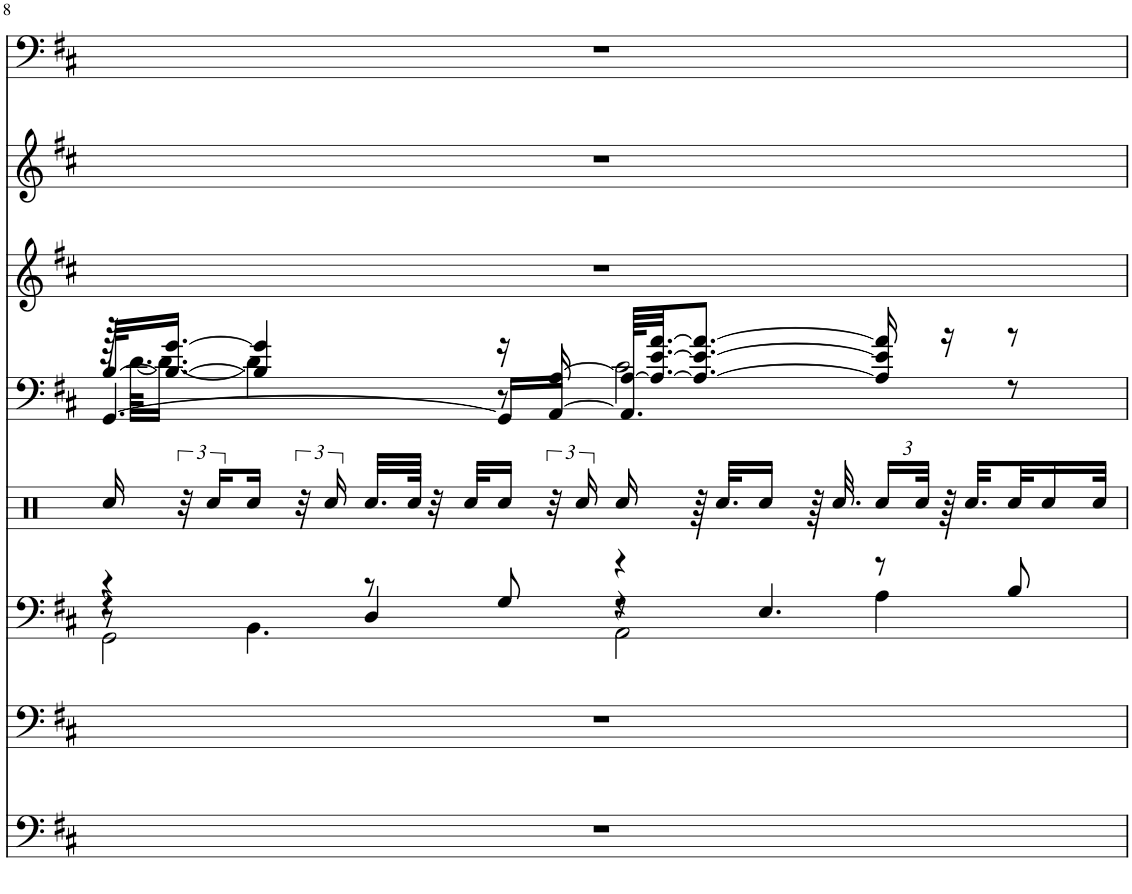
**kern	**kern	**kern	**kern	**kern	**kern	**kern	**kern
*part8	*part7	*part6	*part5	*part4	*part3	*part2	*part1
*staff8	*staff7	*staff6	*staff5	*staff4	*staff3	*staff2	*staff1
*I"Overdrive Gtr	*I"DistortionGtr	*I"Clean Guitar	*I"Percussion	*I"Steel Gtr.	*I"Jazz Guitar	*I"Calliope	*I"Fingered Bass
!!LO:PB:g=z
*clefF4	*clefF4	*clefF4	*clefX	*clefG2	*clefG2	*clefG2	*clefF4
*k[f#c#]	*k[f#c#]	*k[f#c#]	*k[]	*k[f#c#]	*k[f#c#]	*k[f#c#]	*k[f#c#]
*M4/4	*M4/4	*M4/4	*M4/4	*M4/4	*M4/4	*M4/4	*M4/4
=8	=8	=8	=8	=8	=8	=8	=8
*	*	*^	*	*^	*	*	*
*	*	*	*^	*	*	*^	*	*	*
*	*	*	*	*^	*	*	*	*	*	*	*
1r	1r	4r	8r	4r	2GG\	16Rcc/	[32B/KLL	128r	[4.GG/	1r	1r	1r
.	.	.	.	.	.	.	.	[64.d\KKLL	.	.	.	.
.	.	.	.	.	.	.	16.B/_ [16.g/JJ	16.d\JJ_	.	.	.	.
.	.	.	.	.	.	48r	.	.	.	.	.	.
.	.	.	.	.	.	24Rcc/LL	.	.	.	.	.	.
.	.	.	4.BB\	.	.	16Rcc/JJ	4B/] 4g/]	4d\]	.	.	.	.
.	.	.	.	.	.	48r	.	.	.	.	.	.
.	.	.	.	.	.	24Rcc/	.	.	.	.	.	.
.	.	8r	.	4D/	.	32.Rcc/LLL	.	.	.	.	.	.
.	.	.	.	.	.	64Rcc/JJJk	.	.	.	.	.	.
.	.	.	.	.	.	32r	.	.	.	.	.	.
.	.	.	.	.	.	32Rcc/KLL	.	.	.	.	.	.
.	.	8G/	.	.	.	16Rcc/JJ	16r	8r	16GG/LL]	.	.	.
.	.	.	.	.	.	48r	[16A/	.	[16AA/JJ	.	.	.
.	.	.	.	.	.	24Rcc/	.	.	.	.	.	.
.	.	4r	4r	8r	2AA\	16Rcc/	64A/KLLL_	2c#\	4.AA/]	.	.	.
.	.	.	.	.	.	.	32.A/_ [32.e/ [32.a/JJ	.	.	.	.	.
.	.	.	.	.	.	64r	8.A/_ 8.e/_ 8.a/_J	.	.	.	.	.
.	.	.	.	.	.	32.Rcc/KLL	.	.	.	.	.	.
.	.	.	.	4.E/	.	16Rcc/JJ	.	.	.	.	.	.
.	.	.	.	.	.	64r	.	.	.	.	.	.
.	.	.	.	.	.	32.Rcc/	.	.	.	.	.	.
*	*	*	*	*	*	*Xbrackettup	*	*	*	*	*	*
.	.	8r	4A\	.	.	24Rcc/LL	16A/] 16e/] 16a/]	.	.	.	.	.
.	.	.	.	.	.	48Rcc/JJk	.	.	.	.	.	.
.	.	.	.	.	.	64r	16r	.	.	.	.	.
.	.	.	.	.	.	32.Rcc/LLL	.	.	.	.	.	.
.	.	8B/	.	.	.	32Rcc/J	8r	.	8r	.	.	.
.	.	.	.	.	.	16Rcc/	.	.	.	.	.	.
.	.	.	.	.	.	32Rcc/JJk	.	.	.	.	.	.
*	*	*v	*v	*v	*v	*	*v	*v	*v	*	*	*
=	=	=	=	=	=	=	=
*-	*-	*-	*-	*-	*-	*-	*-
